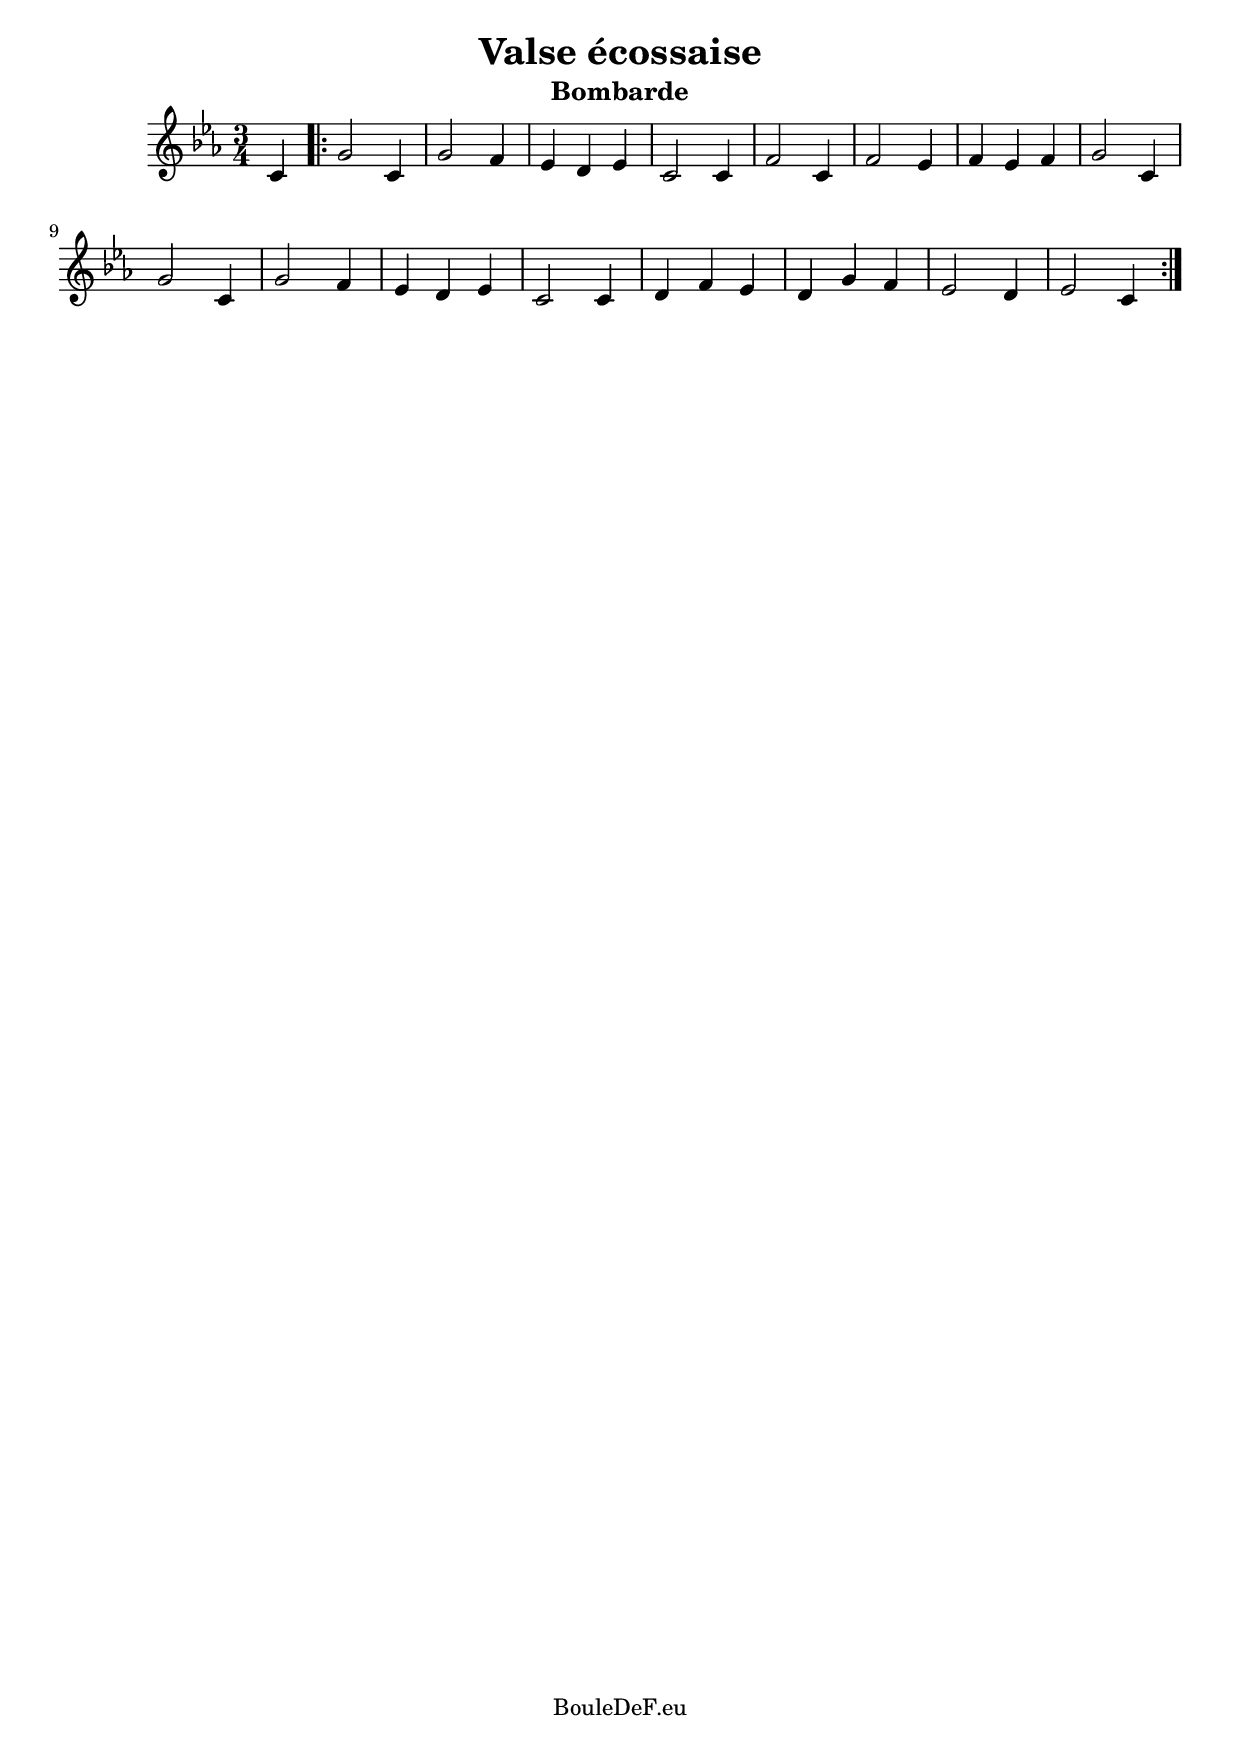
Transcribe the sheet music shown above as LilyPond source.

\version "2.16.0"
\include "italiano.ly"

\header {
	title = "Valse écossaise"
	instrument = "Bombarde"
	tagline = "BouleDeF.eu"
}

\score {
	\new Staff \relative sib {
		\clef "treble"
		\key mib \major
		\time 3/4

		\partial 4 do4
		\repeat volta 2 {
			| sol'2 do,4
			| sol'2 fa4
			| mib re mib
			| do2 do4
			| fa2 do4
			| fa2 mib4
			| fa4 mib fa
			| sol2 do,4
			| sol'2 do,4
			| sol'2 fa4
			| mib re mib
			| do2 do4
			| re4 fa mib
			| re sol fa
			| mib2 re4
			| mib2 do4
		}
	}
}

